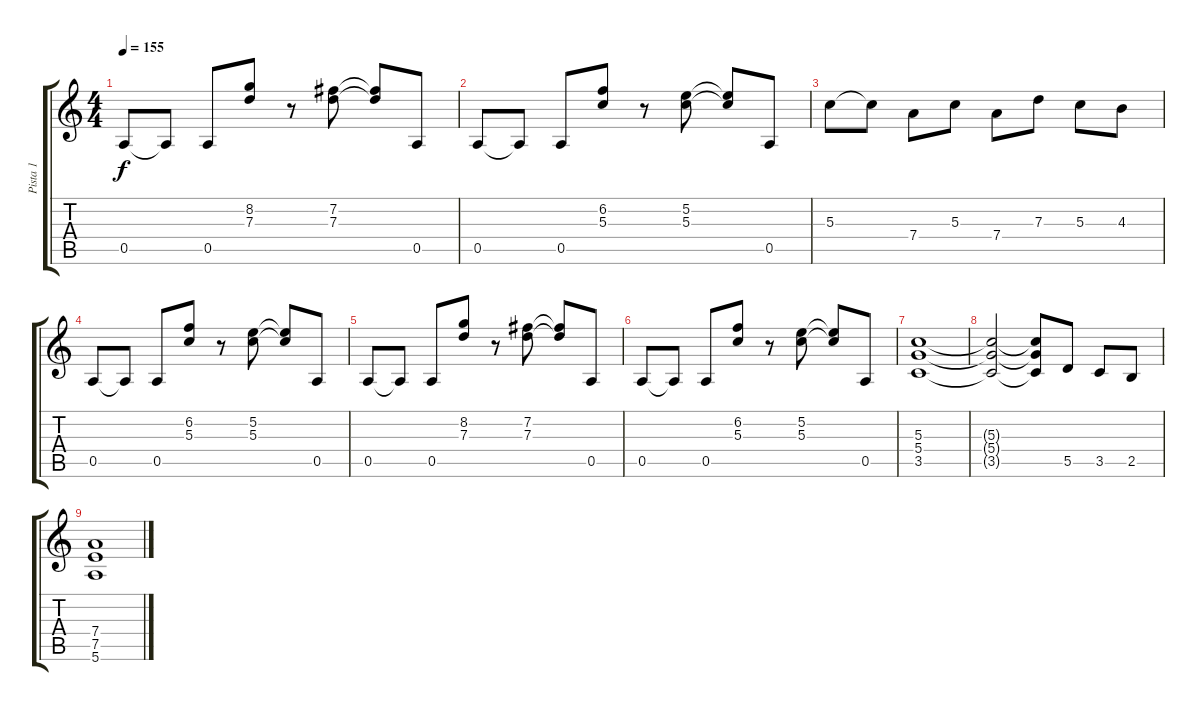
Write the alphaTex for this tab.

\track ("Pista 1" "Pista 1") {instrument distortionguitar}
\staff {score tabs}
\tuning (E4 B3 G3 D3 A2 E2) {hide}
\ts (4 4)
\tempo 155
\clef g2
\ks c
0.5.8{dy f} 0.5{t}.8 0.5.8 (8.2 7.3).8 r.8 (7.2 7.3).8 (7.2{t} 7.3{t}).8 0.5.8 |
0.5.8 0.5{t}.8 0.5.8 (6.2 5.3).8 r.8 (5.2 5.3).8 (5.2{t} 5.3{t}).8 0.5.8 |
5.3.8 5.3{t}.8 7.4.8 5.3.8 7.4.8 7.3.8 5.3.8 4.3.8 |
0.5.8 0.5{t}.8 0.5.8 (6.2 5.3).8 r.8 (5.2 5.3).8 (5.2{t} 5.3{t}).8 0.5.8 |
0.5.8 0.5{t}.8 0.5.8 (8.2 7.3).8 r.8 (7.2 7.3).8 (7.2{t} 7.3{t}).8 0.5.8 |
0.5.8 0.5{t}.8 0.5.8 (6.2 5.3).8 r.8 (5.2 5.3).8 (5.2{t} 5.3{t}).8 0.5.8 |
(5.3 5.4 3.5).1 |
(5.3{t} 5.4{t} 3.5{t}).2 (5.3{t} 5.4{t} 3.5{t}).8 5.5.8 3.5.8 2.5.8 |
(7.4 7.5 5.6).1
